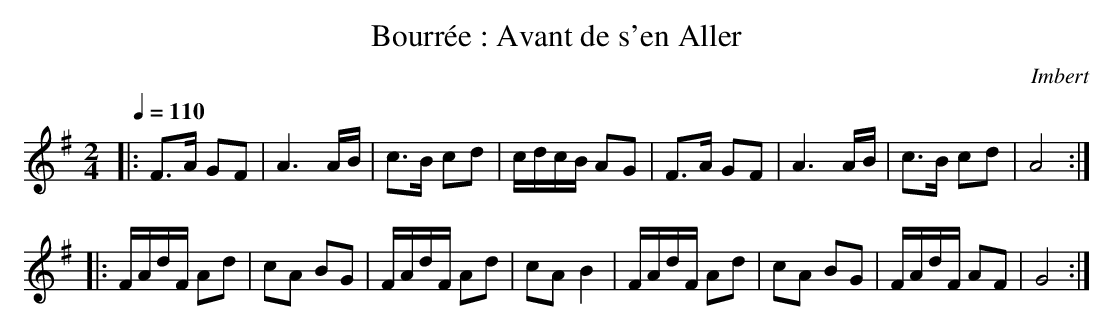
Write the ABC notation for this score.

X:1
T:Bourrée : Avant de s'en Aller
C:Imbert
M:2/4
L:1/16
Q:1/4=110
K:G
|:F3A G2F2|A6AB|c3B c2d2|cdcB A2G2|F3A G2F2|A6AB|c3B c2d2|A8:|
|:FAdF A2d2|c2A2 B2G2|FAdF A2d2|c2A2 B4|FAdF A2d2|c2A2 B2G2|FAdF A2F2|G8:|
